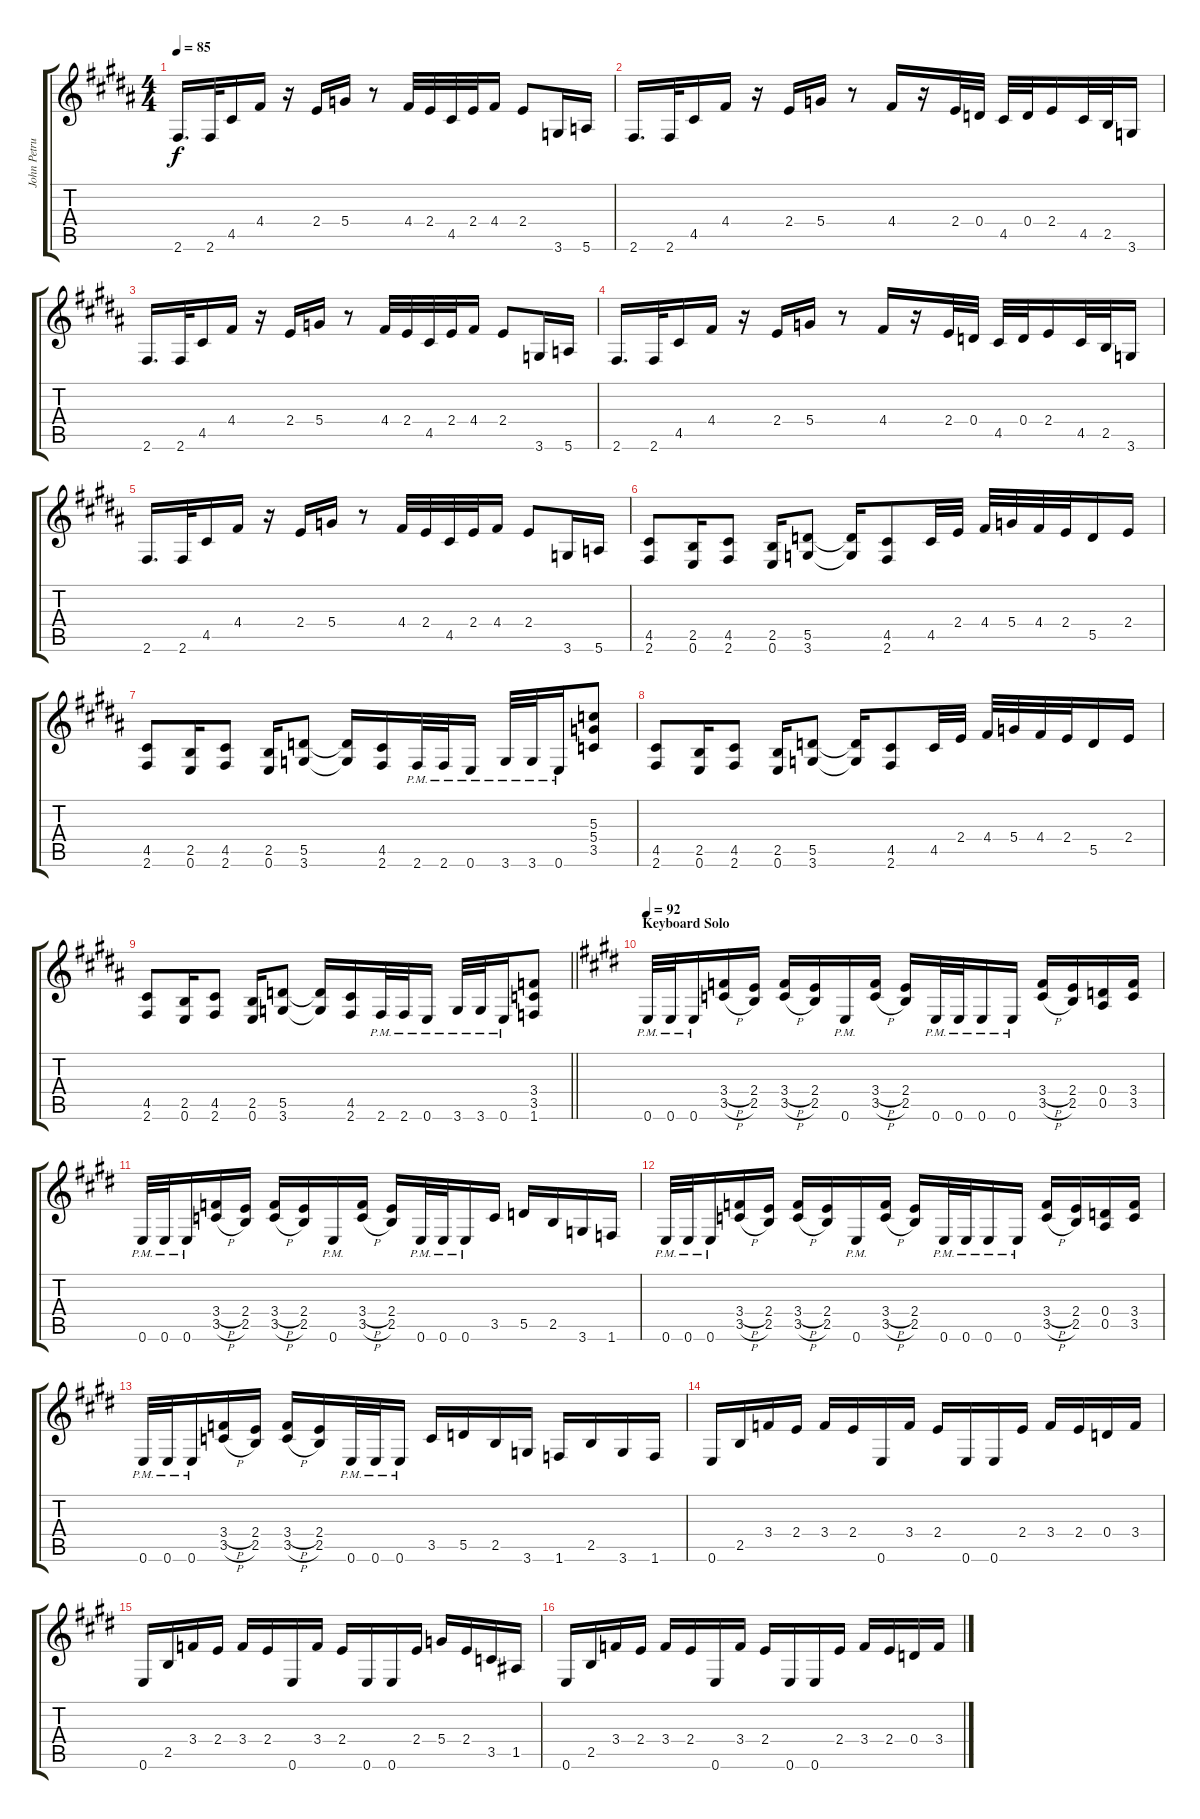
\track ("John Petrucci" "John Petru") {instrument distortionguitar}
\staff {score tabs}
\tuning (E4 B3 G3 D3 A2 E2) {hide}
\ts (4 4)
\tempo 85
\clef g2
\ks b
2.6.16{d dy f} 2.6.32 4.5.16 4.4.16 r.16 2.4.16 5.4.16 r.8 4.4.32 2.4.32 4.5.32 2.4.32 4.4.16 2.4.8 3.6.16 5.6.16 |
2.6.16{d} 2.6.32 4.5.16 4.4.16 r.16 2.4.16 5.4.16 r.8 4.4.16 r.16 2.4.32 0.4.32 4.5.32 0.4.32 2.4.16 4.5.32 2.5.32 3.6.16 |
2.6.16{d} 2.6.32 4.5.16 4.4.16 r.16 2.4.16 5.4.16 r.8 4.4.32 2.4.32 4.5.32 2.4.32 4.4.16 2.4.8 3.6.16 5.6.16 |
2.6.16{d} 2.6.32 4.5.16 4.4.16 r.16 2.4.16 5.4.16 r.8 4.4.16 r.16 2.4.32 0.4.32 4.5.32 0.4.32 2.4.16 4.5.32 2.5.32 3.6.16 |
2.6.16{d} 2.6.32 4.5.16 4.4.16 r.16 2.4.16 5.4.16 r.8 4.4.32 2.4.32 4.5.32 2.4.32 4.4.16 2.4.8 3.6.16 5.6.16 |
(4.5 2.6).8 (2.5 0.6).16 (4.5 2.6).8 (2.5 0.6).16 (5.5 3.6).8 (5.5{t} 3.6{t}).16 (4.5 2.6).8 4.5.32 2.4.32 4.4.32 5.4.32 4.4.32 2.4.32 5.5.16 2.4.16 |
(4.5 2.6).8 (2.5 0.6).16 (4.5 2.6).8 (2.5 0.6).16 (5.5 3.6).8 (5.5{t} 3.6{t}).16 (4.5 2.6).16 2.6{pm}.32 2.6{pm}.32 0.6{pm}.16 3.6{pm}.32 3.6{pm}.32 0.6{pm}.16 (5.3 5.4 3.5).8 |
(4.5 2.6).8 (2.5 0.6).16 (4.5 2.6).8 (2.5 0.6).16 (5.5 3.6).8 (5.5{t} 3.6{t}).16 (4.5 2.6).8 4.5.32 2.4.32 4.4.32 5.4.32 4.4.32 2.4.32 5.5.16 2.4.16 |
\barLineRight lightlight
(4.5 2.6).8 (2.5 0.6).16 (4.5 2.6).8 (2.5 0.6).16 (5.5 3.6).8 (5.5{t} 3.6{t}).16 (4.5 2.6).16 2.6{pm}.32 2.6{pm}.32 0.6{pm}.16 3.6{pm}.32 3.6{pm}.32 0.6{pm}.16 (3.4 3.5 1.6).8 |
\section ("" "Keyboard Solo")
\tempo 92
\ks e
0.6{pm}.32{volume 13 balance 4} 0.6{pm}.32 0.6{pm}.16 (3.4{h} 3.5{h}).16 (2.4 2.5).16 (3.4{h} 3.5{h}).16 (2.4 2.5).16 0.6{pm}.16 (3.4{h} 3.5{h}).16 (2.4 2.5).16 0.6{pm}.32 0.6{pm}.32 0.6{pm}.16 0.6{pm}.16 (3.4{h} 3.5{h}).16 (2.4 2.5).16 (0.4 0.5).16 (3.4 3.5).16 |
0.6{pm}.32 0.6{pm}.32 0.6{pm}.16 (3.4{h} 3.5{h}).16 (2.4 2.5).16 (3.4{h} 3.5{h}).16 (2.4 2.5).16 0.6{pm}.16 (3.4{h} 3.5{h}).16 (2.4 2.5).16 0.6{pm}.32 0.6{pm}.32 0.6{pm}.16 3.5.16 5.5.16 2.5.16 3.6.16 1.6.16 |
0.6{pm}.32 0.6{pm}.32 0.6{pm}.16 (3.4{h} 3.5{h}).16 (2.4 2.5).16 (3.4{h} 3.5{h}).16 (2.4 2.5).16 0.6{pm}.16 (3.4{h} 3.5{h}).16 (2.4 2.5).16 0.6{pm}.32 0.6{pm}.32 0.6{pm}.16 0.6{pm}.16 (3.4{h} 3.5{h}).16 (2.4 2.5).16 (0.4 0.5).16 (3.4 3.5).16 |
0.6{pm}.32 0.6{pm}.32 0.6{pm}.16 (3.4{h} 3.5{h}).16 (2.4 2.5).16 (3.4{h} 3.5{h}).16 (2.4 2.5).16 0.6{pm}.32 0.6{pm}.32 0.6{pm}.16 3.5.16 5.5.16 2.5.16 3.6.16 1.6.16 2.5.16 3.6.16 1.6.16 |
0.6.16 2.5.16 3.4.16 2.4.16 3.4.16 2.4.16 0.6.16 3.4.16 2.4.16 0.6.16 0.6.16 2.4.16 3.4.16 2.4.16 0.4.16 3.4.16 |
0.6.16 2.5.16 3.4.16 2.4.16 3.4.16 2.4.16 0.6.16 3.4.16 2.4.16 0.6.16 0.6.16 2.4.16 5.4.16 2.4.16 3.5.16 1.5.16 |
0.6.16 2.5.16 3.4.16 2.4.16 3.4.16 2.4.16 0.6.16 3.4.16 2.4.16 0.6.16 0.6.16 2.4.16 3.4.16 2.4.16 0.4.16 3.4.16
